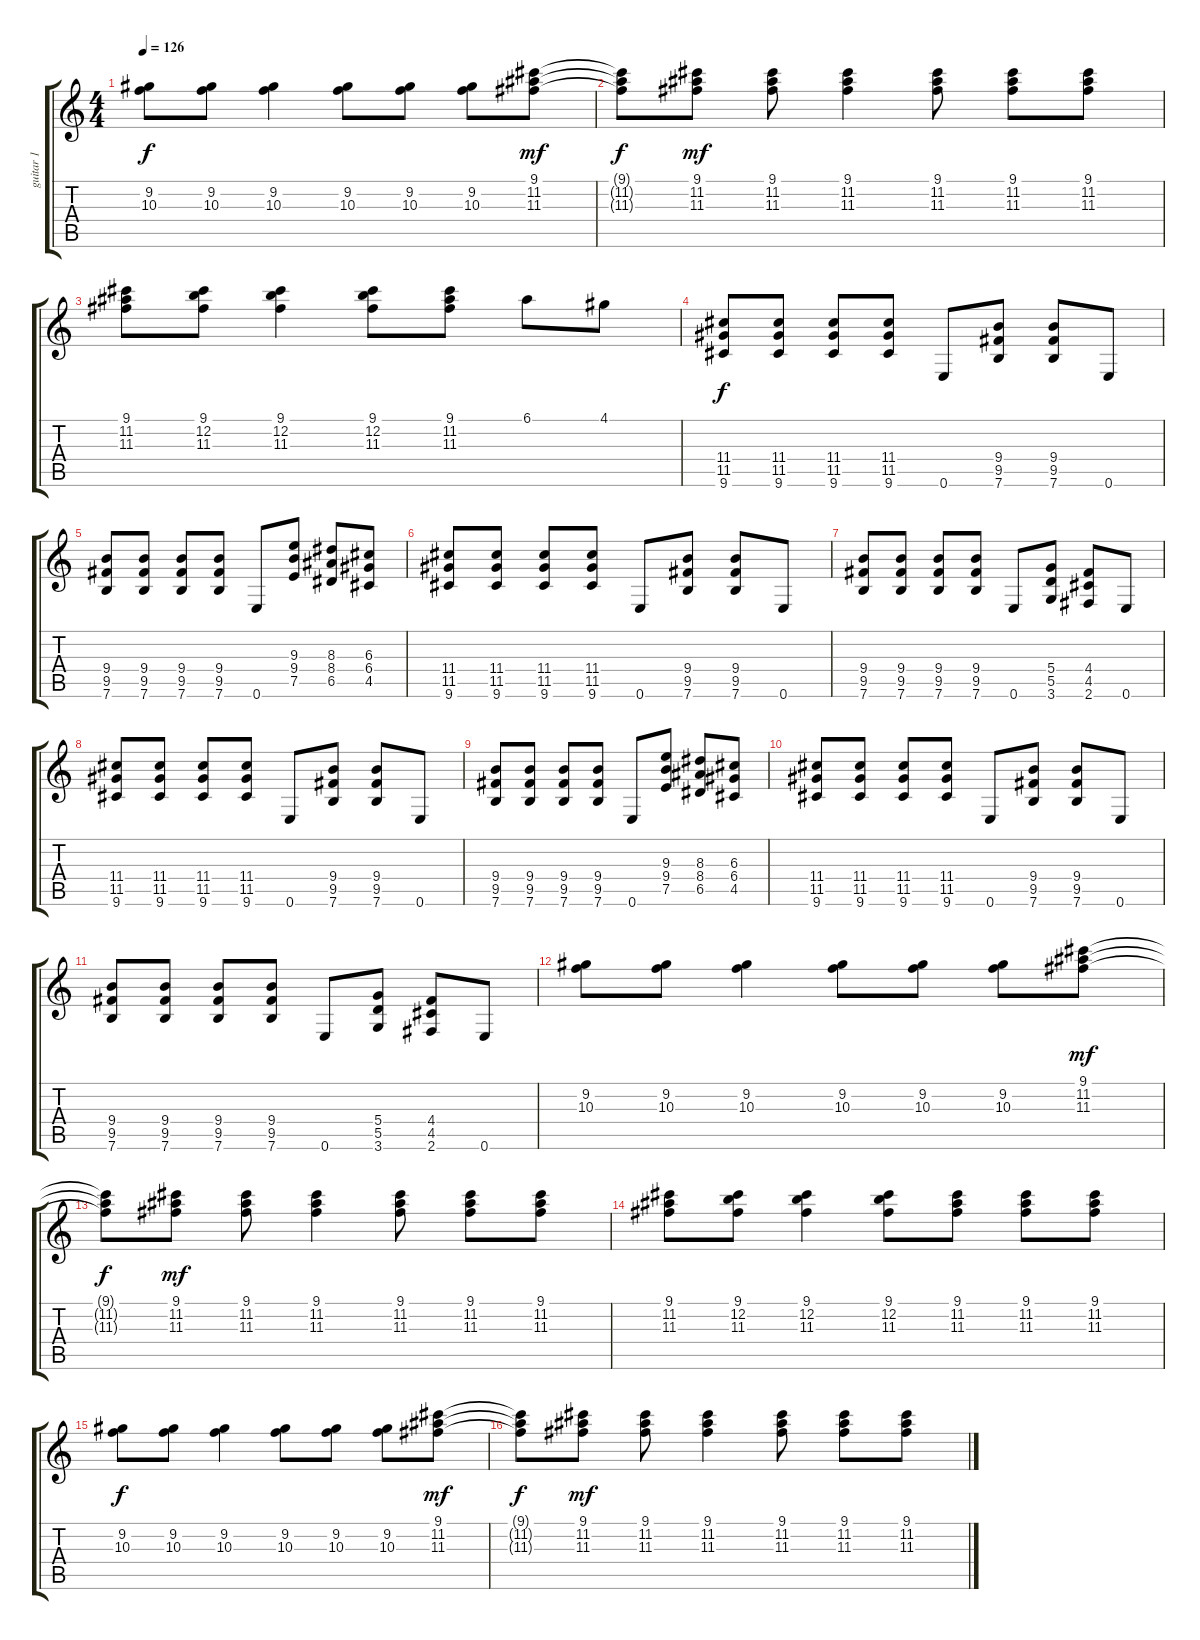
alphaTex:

\track ("guitar 1" "guitar 1") {instrument distortionguitar}
\staff {score tabs}
\tuning (E4 B3 G3 D3 A2 E2) {hide}
\ts (4 4)
\tempo 126
\clef g2
\ks c
(9.2 10.3).8{dy f} (9.2 10.3).8 (9.2 10.3).4 (9.2 10.3).8 (9.2 10.3).8 (9.2 10.3).8 (9.1 11.2 11.3).8{dy mf} |
(9.1{t} 11.2{t} 11.3{t}).8{dy f} (9.1 11.2 11.3).8{dy mf} (9.1 11.2 11.3).8 (9.1 11.2 11.3).4 (9.1 11.2 11.3).8 (9.1 11.2 11.3).8 (9.1 11.2 11.3).8 |
(9.1 11.2 11.3).8 (9.1 12.2 11.3).8 (9.1 12.2 11.3).4 (9.1 12.2 11.3).8 (9.1 11.2 11.3).8 6.1.8{instrument guitarharmonics} 4.1.8 |
(11.4 11.5 9.6).8{dy f instrument distortionguitar} (11.4 11.5 9.6).8 (11.4 11.5 9.6).8 (11.4 11.5 9.6).8 0.6.8 (9.4 9.5 7.6).8 (9.4 9.5 7.6).8 0.6.8 |
(9.4 9.5 7.6).8 (9.4 9.5 7.6).8 (9.4 9.5 7.6).8 (9.4 9.5 7.6).8 0.6.8 (9.3 9.4 7.5).8 (8.3 8.4 6.5).8 (6.3 6.4 4.5).8 |
(11.4 11.5 9.6).8 (11.4 11.5 9.6).8 (11.4 11.5 9.6).8 (11.4 11.5 9.6).8 0.6.8 (9.4 9.5 7.6).8 (9.4 9.5 7.6).8 0.6.8 |
(9.4 9.5 7.6).8 (9.4 9.5 7.6).8 (9.4 9.5 7.6).8 (9.4 9.5 7.6).8 0.6.8 (5.4 5.5 3.6).8 (4.4 4.5 2.6).8 0.6.8 |
(11.4 11.5 9.6).8 (11.4 11.5 9.6).8 (11.4 11.5 9.6).8 (11.4 11.5 9.6).8 0.6.8 (9.4 9.5 7.6).8 (9.4 9.5 7.6).8 0.6.8 |
(9.4 9.5 7.6).8 (9.4 9.5 7.6).8 (9.4 9.5 7.6).8 (9.4 9.5 7.6).8 0.6.8 (9.3 9.4 7.5).8 (8.3 8.4 6.5).8 (6.3 6.4 4.5).8 |
(11.4 11.5 9.6).8 (11.4 11.5 9.6).8 (11.4 11.5 9.6).8 (11.4 11.5 9.6).8 0.6.8 (9.4 9.5 7.6).8 (9.4 9.5 7.6).8 0.6.8 |
(9.4 9.5 7.6).8 (9.4 9.5 7.6).8 (9.4 9.5 7.6).8 (9.4 9.5 7.6).8 0.6.8 (5.4 5.5 3.6).8 (4.4 4.5 2.6).8 0.6.8 |
(9.2 10.3).8{instrument electricguitarjazz} (9.2 10.3).8 (9.2 10.3).4 (9.2 10.3).8 (9.2 10.3).8 (9.2 10.3).8 (9.1 11.2 11.3).8{dy mf} |
(9.1{t} 11.2{t} 11.3{t}).8{dy f} (9.1 11.2 11.3).8{dy mf} (9.1 11.2 11.3).8 (9.1 11.2 11.3).4 (9.1 11.2 11.3).8 (9.1 11.2 11.3).8 (9.1 11.2 11.3).8 |
(9.1 11.2 11.3).8 (9.1 12.2 11.3).8 (9.1 12.2 11.3).4 (9.1 12.2 11.3).8 (9.1 11.2 11.3).8 (9.1 11.2 11.3).8 (9.1 11.2 11.3).8 |
(9.2 10.3).8{dy f} (9.2 10.3).8 (9.2 10.3).4 (9.2 10.3).8 (9.2 10.3).8 (9.2 10.3).8 (9.1 11.2 11.3).8{dy mf} |
(9.1{t} 11.2{t} 11.3{t}).8{dy f} (9.1 11.2 11.3).8{dy mf} (9.1 11.2 11.3).8 (9.1 11.2 11.3).4 (9.1 11.2 11.3).8 (9.1 11.2 11.3).8 (9.1 11.2 11.3).8
